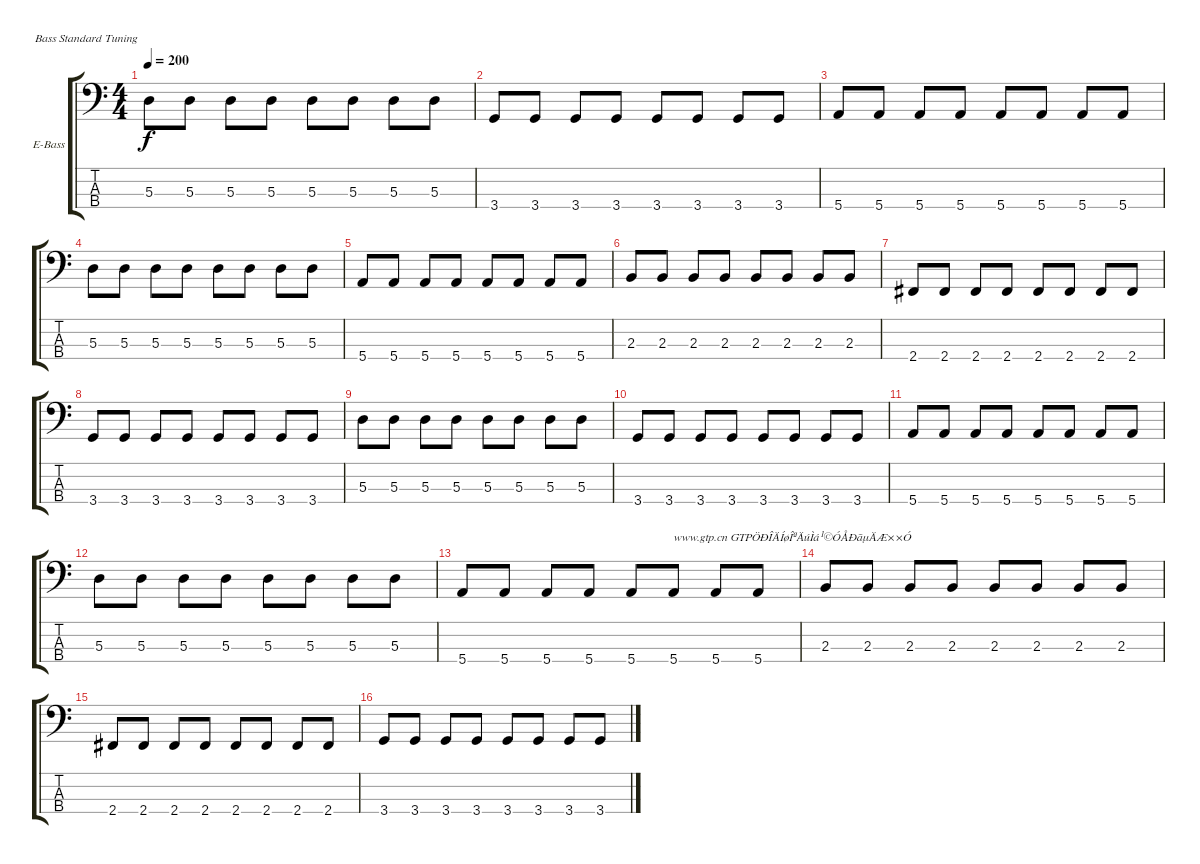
\bracketExtendMode groupsimilarinstruments
\firstSystemTrackNameOrientation horizontal
\otherSystemsTrackNameOrientation horizontal
\track ("Basse" "E-Bass") {instrument electricbassfinger}
\staff {score tabs}
\tuning (G2 D2 A1 E1)
\ts (4 4)
\tempo 200
\clef f4
\ks c
5.3.8{dy f} 5.3.8 5.3.8 5.3.8 5.3.8 5.3.8 5.3.8 5.3.8 |
3.4.8 3.4.8 3.4.8 3.4.8 3.4.8 3.4.8 3.4.8 3.4.8 |
5.4.8 5.4.8 5.4.8 5.4.8 5.4.8 5.4.8 5.4.8 5.4.8 |
5.3.8 5.3.8 5.3.8 5.3.8 5.3.8 5.3.8 5.3.8 5.3.8 |
5.4.8 5.4.8 5.4.8 5.4.8 5.4.8 5.4.8 5.4.8 5.4.8 |
2.3.8 2.3.8 2.3.8 2.3.8 2.3.8 2.3.8 2.3.8 2.3.8 |
2.4.8 2.4.8 2.4.8 2.4.8 2.4.8 2.4.8 2.4.8 2.4.8 |
3.4.8 3.4.8 3.4.8 3.4.8 3.4.8 3.4.8 3.4.8 3.4.8 |
5.3.8 5.3.8 5.3.8 5.3.8 5.3.8 5.3.8 5.3.8 5.3.8 |
3.4.8 3.4.8 3.4.8 3.4.8 3.4.8 3.4.8 3.4.8 3.4.8 |
5.4.8 5.4.8 5.4.8 5.4.8 5.4.8 5.4.8 5.4.8 5.4.8 |
5.3.8 5.3.8 5.3.8 5.3.8 5.3.8 5.3.8 5.3.8 5.3.8 |
5.4.8 5.4.8 5.4.8 5.4.8 5.4.8 5.4.8{txt "www.gtp.cn GTPÖÐÎÄÍøÎªÄúÌá¹©ÓÅÐãµÄÆ××Ó"} 5.4.8 5.4.8 |
2.3.8 2.3.8 2.3.8 2.3.8 2.3.8 2.3.8 2.3.8 2.3.8 |
2.4.8 2.4.8 2.4.8 2.4.8 2.4.8 2.4.8 2.4.8 2.4.8 |
3.4.8 3.4.8 3.4.8 3.4.8 3.4.8 3.4.8 3.4.8 3.4.8
